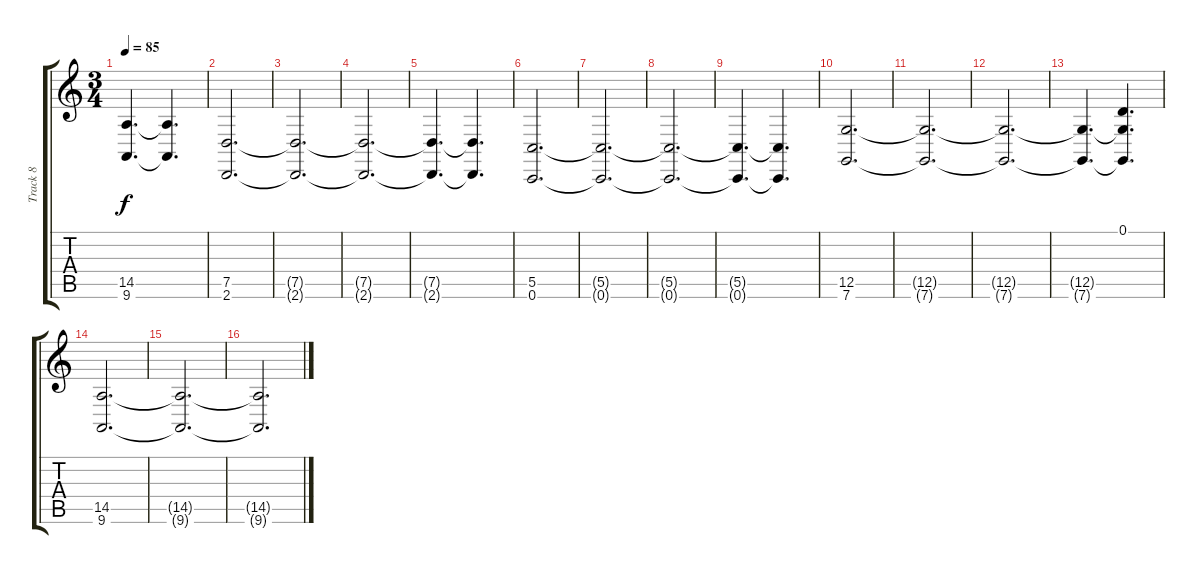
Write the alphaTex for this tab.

\track ("Track 8" "Track 8") {instrument synthstrings2}
\staff {score tabs}
\tuning (D4 A3 F3 C3 G2 C2) {hide}
\ts (3 4)
\tempo 85
\clef g2
\ks c
(14.5{t} 9.6{t}).4{d dy f} (14.5{t} 9.6{t}).4{d volume 12} |
(7.5 2.6).2{d volume 13} |
(7.5{t} 2.6{t}).2{d volume 3} |
(7.5{t} 2.6{t}).2{d} |
(7.5{t} 2.6{t}).4{d} (7.5{t} 2.6{t}).4{d volume 13} |
(5.5 0.6).2{d} |
(5.5{t} 0.6{t}).2{d volume 3} |
(5.5{t} 0.6{t}).2{d} |
(5.5{t} 0.6{t}).4{d} (5.5{t} 0.6{t}).4{d volume 12} |
(12.5 7.6).2{d} |
(12.5{t} 7.6{t}).2{d volume 3} |
(12.5{t} 7.6{t}).2{d} |
(12.5{t} 7.6{t}).4{d} (0.1 12.5{t} 7.6{t}).4{d volume 13} |
(14.5 9.6).2{d} |
(14.5{t} 9.6{t}).2{d volume 3} |
(14.5{t} 9.6{t}).2{d}
